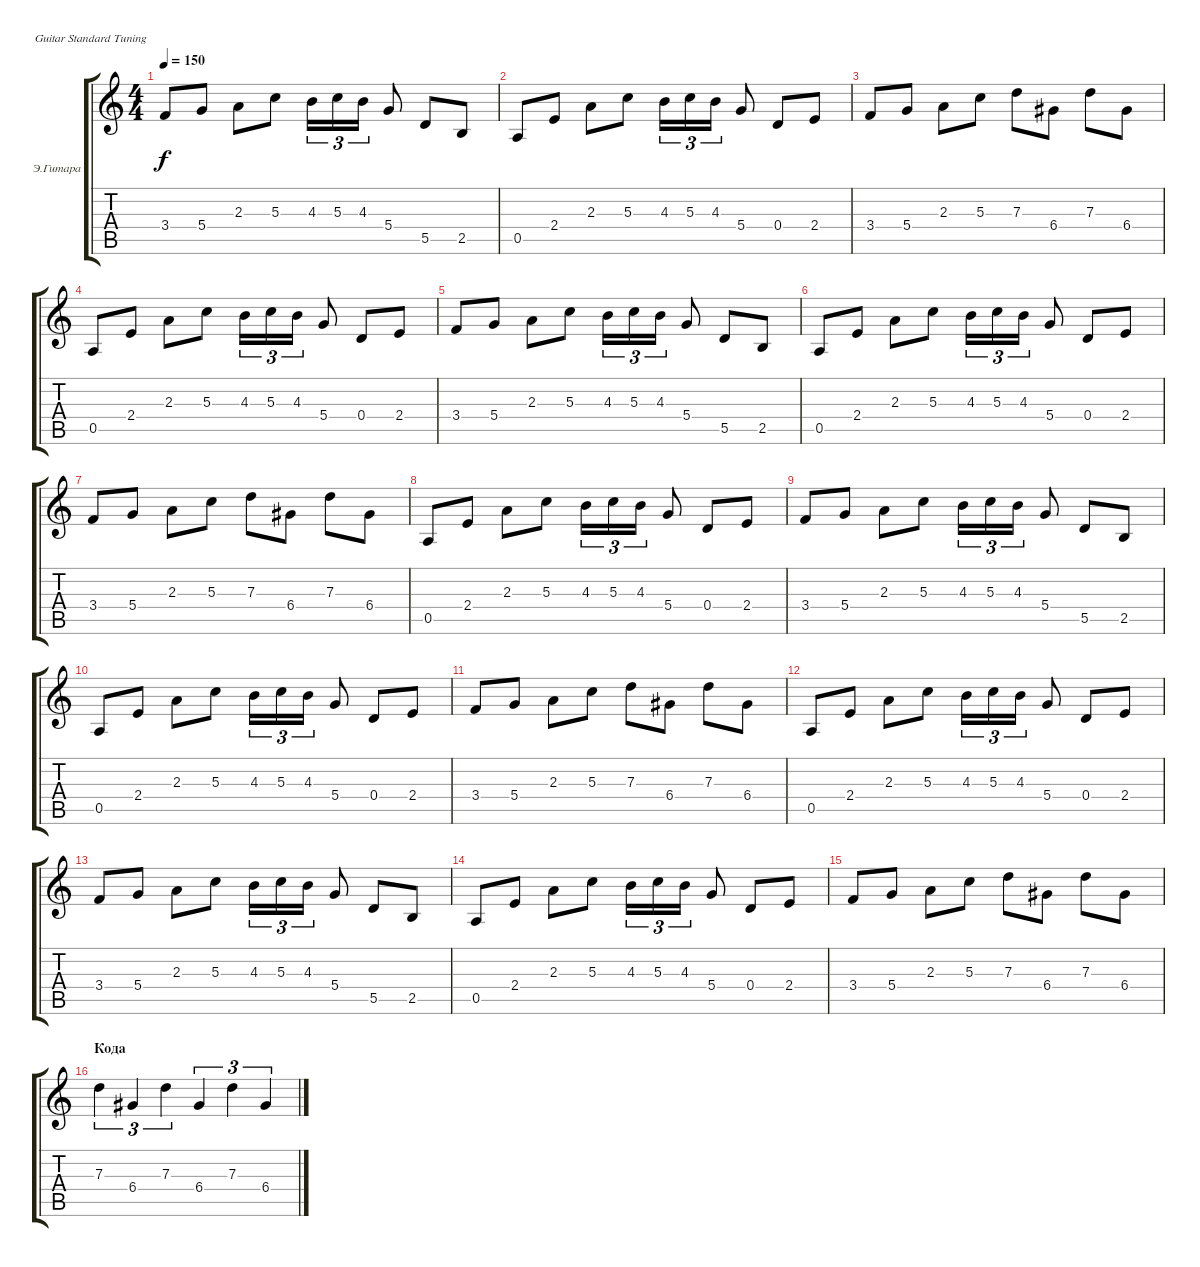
\bracketExtendMode groupsimilarinstruments
\firstSystemTrackNameOrientation horizontal
\otherSystemsTrackNameOrientation horizontal
\track ("Владимир Холстинин" "Э.Гитара") {instrument distortionguitar}
\staff {score tabs}
\tuning (E4 B3 G3 D3 A2 E2)
\ts (4 4)
\tempo 150
\clef g2
\ks c
3.4.8{dy f} 5.4.8 2.3.8 5.3.8 4.3.16{tu (3 2)} 5.3.16{tu (3 2)} 4.3.16{tu (3 2)} 5.4.8 5.5.8 2.5.8 |
0.5.8 2.4.8 2.3.8 5.3.8 4.3.16{tu (3 2)} 5.3.16{tu (3 2)} 4.3.16{tu (3 2)} 5.4.8 0.4.8 2.4.8 |
3.4.8 5.4.8 2.3.8 5.3.8 7.3.8 6.4.8 7.3.8 6.4.8 |
0.5.8 2.4.8 2.3.8 5.3.8 4.3.16{tu (3 2)} 5.3.16{tu (3 2)} 4.3.16{tu (3 2)} 5.4.8 0.4.8 2.4.8 |
3.4.8 5.4.8 2.3.8 5.3.8 4.3.16{tu (3 2)} 5.3.16{tu (3 2)} 4.3.16{tu (3 2)} 5.4.8 5.5.8 2.5.8 |
0.5.8 2.4.8 2.3.8 5.3.8 4.3.16{tu (3 2)} 5.3.16{tu (3 2)} 4.3.16{tu (3 2)} 5.4.8 0.4.8 2.4.8 |
3.4.8 5.4.8 2.3.8 5.3.8 7.3.8 6.4.8 7.3.8 6.4.8 |
0.5.8 2.4.8 2.3.8 5.3.8 4.3.16{tu (3 2)} 5.3.16{tu (3 2)} 4.3.16{tu (3 2)} 5.4.8 0.4.8 2.4.8 |
3.4.8 5.4.8 2.3.8 5.3.8 4.3.16{tu (3 2)} 5.3.16{tu (3 2)} 4.3.16{tu (3 2)} 5.4.8 5.5.8 2.5.8 |
0.5.8 2.4.8 2.3.8 5.3.8 4.3.16{tu (3 2)} 5.3.16{tu (3 2)} 4.3.16{tu (3 2)} 5.4.8 0.4.8 2.4.8 |
3.4.8 5.4.8 2.3.8 5.3.8 7.3.8 6.4.8 7.3.8 6.4.8 |
0.5.8 2.4.8 2.3.8 5.3.8 4.3.16{tu (3 2)} 5.3.16{tu (3 2)} 4.3.16{tu (3 2)} 5.4.8 0.4.8 2.4.8 |
3.4.8 5.4.8 2.3.8 5.3.8 4.3.16{tu (3 2)} 5.3.16{tu (3 2)} 4.3.16{tu (3 2)} 5.4.8 5.5.8 2.5.8 |
0.5.8 2.4.8 2.3.8 5.3.8 4.3.16{tu (3 2)} 5.3.16{tu (3 2)} 4.3.16{tu (3 2)} 5.4.8 0.4.8 2.4.8 |
3.4.8 5.4.8 2.3.8 5.3.8 7.3.8 6.4.8 7.3.8 6.4.8 |
\section ("" "Кода")
7.3.4{tu (3 2)} 6.4.4{tu (3 2)} 7.3.4{tu (3 2)} 6.4.4{tu (3 2)} 7.3.4{tu (3 2)} 6.4.4{tu (3 2)}
